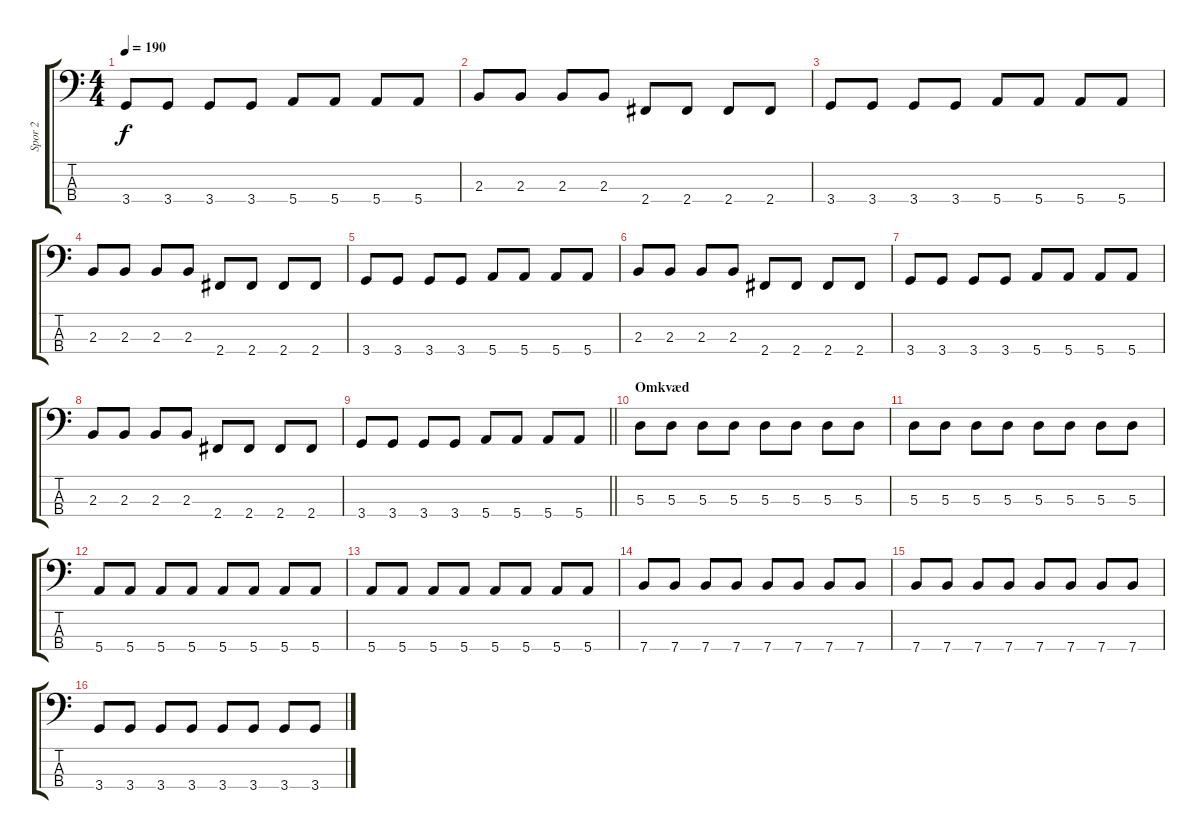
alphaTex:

\track ("Spor 2" "Spor 2") {instrument electricbasspick}
\staff {score tabs}
\tuning (G2 D2 A1 E1) {hide}
\ts (4 4)
\tempo 190
\clef f4
\ks c
3.4.8{dy f} 3.4.8 3.4.8 3.4.8 5.4.8 5.4.8 5.4.8 5.4.8 |
2.3.8 2.3.8 2.3.8 2.3.8 2.4.8 2.4.8 2.4.8 2.4.8 |
3.4.8 3.4.8 3.4.8 3.4.8 5.4.8 5.4.8 5.4.8 5.4.8 |
2.3.8 2.3.8 2.3.8 2.3.8 2.4.8 2.4.8 2.4.8 2.4.8 |
3.4.8 3.4.8 3.4.8 3.4.8 5.4.8 5.4.8 5.4.8 5.4.8 |
2.3.8 2.3.8 2.3.8 2.3.8 2.4.8 2.4.8 2.4.8 2.4.8 |
3.4.8 3.4.8 3.4.8 3.4.8 5.4.8 5.4.8 5.4.8 5.4.8 |
2.3.8 2.3.8 2.3.8 2.3.8 2.4.8 2.4.8 2.4.8 2.4.8 |
\barLineRight lightlight
3.4.8 3.4.8 3.4.8 3.4.8 5.4.8 5.4.8 5.4.8 5.4.8 |
\section ("" "Omkvæd")
5.3.8 5.3.8 5.3.8 5.3.8 5.3.8 5.3.8 5.3.8 5.3.8 |
5.3.8 5.3.8 5.3.8 5.3.8 5.3.8 5.3.8 5.3.8 5.3.8 |
5.4.8 5.4.8 5.4.8 5.4.8 5.4.8 5.4.8 5.4.8 5.4.8 |
5.4.8 5.4.8 5.4.8 5.4.8 5.4.8 5.4.8 5.4.8 5.4.8 |
7.4.8 7.4.8 7.4.8 7.4.8 7.4.8 7.4.8 7.4.8 7.4.8 |
7.4.8 7.4.8 7.4.8 7.4.8 7.4.8 7.4.8 7.4.8 7.4.8 |
3.4.8 3.4.8 3.4.8 3.4.8 3.4.8 3.4.8 3.4.8 3.4.8
